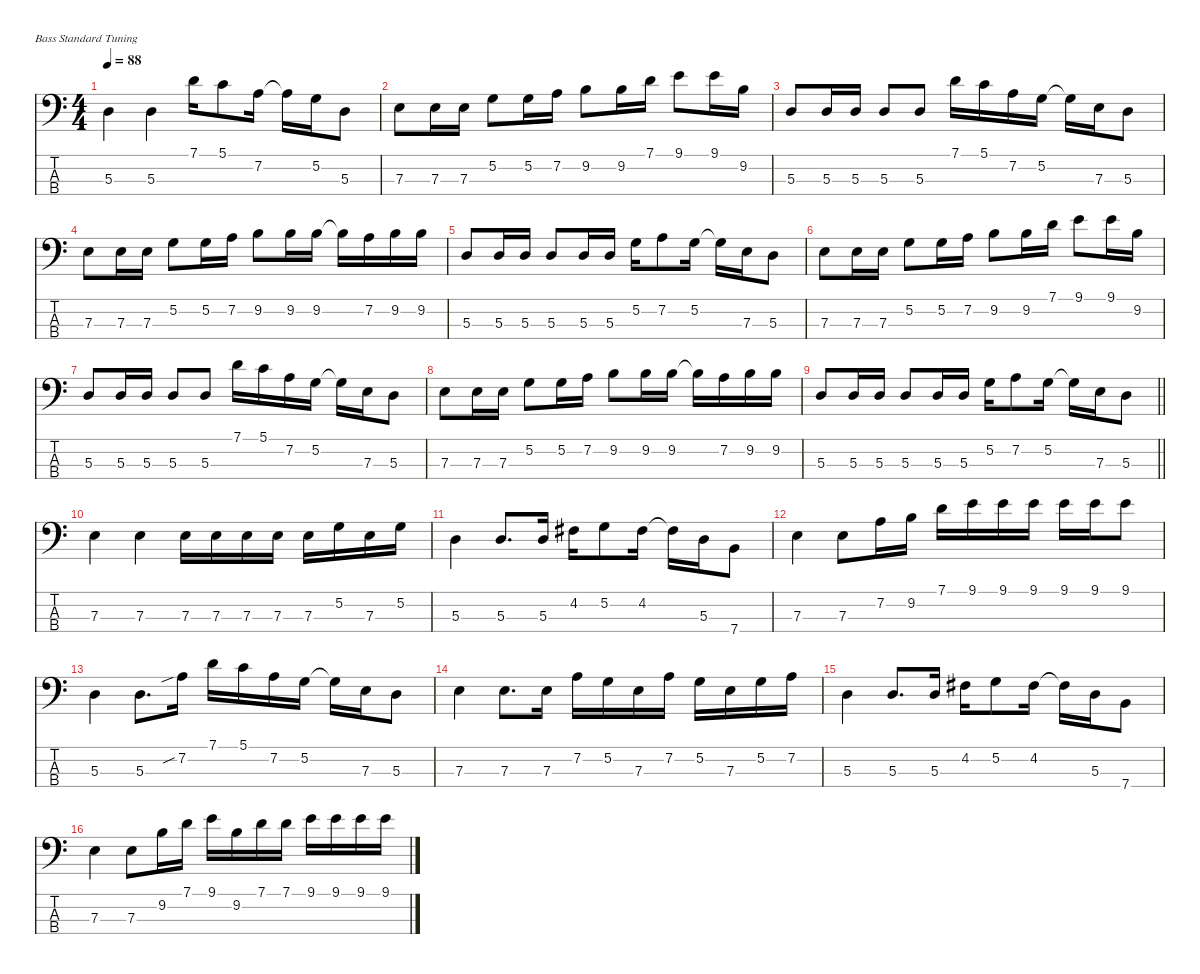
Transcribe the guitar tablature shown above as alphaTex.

\defaultSystemsLayout 4
\hideDynamics
\bracketExtendMode nobrackets
\singleTrackTrackNamePolicy hidden
\multiTrackTrackNamePolicy hidden
\firstSystemTrackNameMode fullname
\firstSystemTrackNameOrientation horizontal
\otherSystemsTrackNameOrientation horizontal
\track ("Bass" "el.bs.") {instrument electricbassfinger}
\staff {score tabs}
\tuning (G2 D2 A1 E1)
\ts (4 4)
\tempo 88
\clef f4
\ks c
5.3.4{dy fff beam Down} 5.3.4{beam Down} 7.1.16{beam Down} 5.1.8{beam Down} 7.2.16{beam Down} 7.2{t}.16{dy f beam Down} 5.2.16{dy fff beam Down} 5.3.8{beam Down} |
7.3.8{beam Down} 7.3.16{beam Down} 7.3.16{beam Down} 5.2.8{beam Down} 5.2.16{beam Down} 7.2.16{beam Down} 9.2.8{beam Down} 9.2.16{beam Down} 7.1.16{beam Down} 9.1.8{beam Down} 9.1.16{beam Down} 9.2.16{beam Down} |
5.3.8{beam Up} 5.3.16{beam Up} 5.3.16{beam Up} 5.3.8{beam Up} 5.3.8{beam Up} 7.1.16{beam Down} 5.1.16{beam Down} 7.2.16{beam Down} 5.2.16{beam Down} 5.2{t}.16{dy f beam Down} 7.3.16{dy fff beam Down} 5.3.8{beam Down} |
7.3.8{beam Down} 7.3.16{beam Down} 7.3.16{beam Down} 5.2.8{beam Down} 5.2.16{beam Down} 7.2.16{beam Down} 9.2.8{beam Down} 9.2.16{beam Down} 9.2.16{beam Down} 9.2{t}.16{dy f beam Down} 7.2.16{dy fff beam Down} 9.2.16{beam Down} 9.2.16{beam Down} |
5.3.8{beam Up} 5.3.16{beam Up} 5.3.16{beam Up} 5.3.8{beam Up} 5.3.16{beam Up} 5.3.16{beam Up} 5.2.16{beam Down} 7.2.8{beam Down} 5.2.16{beam Down} 5.2{t}.16{dy f beam Down} 7.3.16{dy fff beam Down} 5.3.8{beam Down} |
7.3.8{beam Down} 7.3.16{beam Down} 7.3.16{beam Down} 5.2.8{beam Down} 5.2.16{beam Down} 7.2.16{beam Down} 9.2.8{beam Down} 9.2.16{beam Down} 7.1.16{beam Down} 9.1.8{beam Down} 9.1.16{beam Down} 9.2.16{beam Down} |
5.3.8{beam Up} 5.3.16{beam Up} 5.3.16{beam Up} 5.3.8{beam Up} 5.3.8{beam Up} 7.1.16{beam Down} 5.1.16{beam Down} 7.2.16{beam Down} 5.2.16{beam Down} 5.2{t}.16{dy f beam Down} 7.3.16{dy fff beam Down} 5.3.8{beam Down} |
7.3.8{beam Down} 7.3.16{beam Down} 7.3.16{beam Down} 5.2.8{beam Down} 5.2.16{beam Down} 7.2.16{beam Down} 9.2.8{beam Down} 9.2.16{beam Down} 9.2.16{beam Down} 9.2{t}.16{dy f beam Down} 7.2.16{dy fff beam Down} 9.2.16{beam Down} 9.2.16{beam Down} |
\barLineRight lightlight
5.3.8{beam Up} 5.3.16{beam Up} 5.3.16{beam Up} 5.3.8{beam Up} 5.3.16{beam Up} 5.3.16{beam Up} 5.2.16{beam Down} 7.2.8{beam Down} 5.2.16{beam Down} 5.2{t}.16{dy f beam Down} 7.3.16{dy fff beam Down} 5.3.8{beam Down} |
7.3.4{beam Down} 7.3.4{beam Down} 7.3.16{beam Down} 7.3.16{beam Down} 7.3.16{dy f beam Down} 7.3.16{beam Down} 7.3.16{beam Down} 5.2.16{dy fff beam Down} 7.3.16{beam Down} 5.2.16{dy f beam Down} |
5.3.4{dy fff beam Down} 5.3.8{d beam Up} 5.3.16{beam Up} 4.2{acc #}.16{beam Down} 5.2.8{beam Down} 4.2{acc #}.16{beam Down} 4.2{t acc #}.16{dy f beam Down} 5.3.16{dy fff beam Down} 7.4.8{dy f beam Down} |
7.3.4{dy fff beam Down} 7.3.8{beam Down} 7.2.16{dy f beam Down} 9.2.16{beam Down} 7.1.16{beam Down} 9.1.16{beam Down} 9.1.16{beam Down} 9.1.16{beam Down} 9.1.16{beam Down} 9.1.16{beam Down} 9.1.8{beam Down} |
5.3.4{dy fff beam Down} 5.3.8{d beam Down} 7.2{sib}.16{beam Down} 7.1.16{beam Down} 5.1.16{beam Down} 7.2.16{beam Down} 5.2.16{beam Down} 5.2{t}.16{dy f beam Down} 7.3.16{dy fff beam Down} 5.3.8{beam Down} |
7.3.4{beam Down} 7.3.8{d beam Down} 7.3.16{beam Down} 7.2.16{dy f beam Down} 5.2.16{dy fff beam Down} 7.3.16{dy f beam Down} 7.2.16{beam Down} 5.2.16{dy fff beam Down} 7.3.16{beam Down} 5.2.16{dy f beam Down} 7.2.16{beam Down} |
5.3.4{dy fff beam Down} 5.3.8{d beam Up} 5.3.16{beam Up} 4.2{acc #}.16{beam Down} 5.2.8{beam Down} 4.2{acc #}.16{beam Down} 4.2{t acc #}.16{dy f beam Down} 5.3.16{dy fff beam Down} 7.4.8{dy f beam Down} |
7.3.4{dy fff beam Down} 7.3.8{beam Down} 9.2.16{dy f beam Down} 7.1.16{beam Down} 9.1.16{beam Down} 9.2.16{beam Down} 7.1.16{beam Down} 7.1.16{beam Down} 9.1.16{beam Down} 9.1.16{beam Down} 9.1.16{beam Down} 9.1.16{beam Down}
